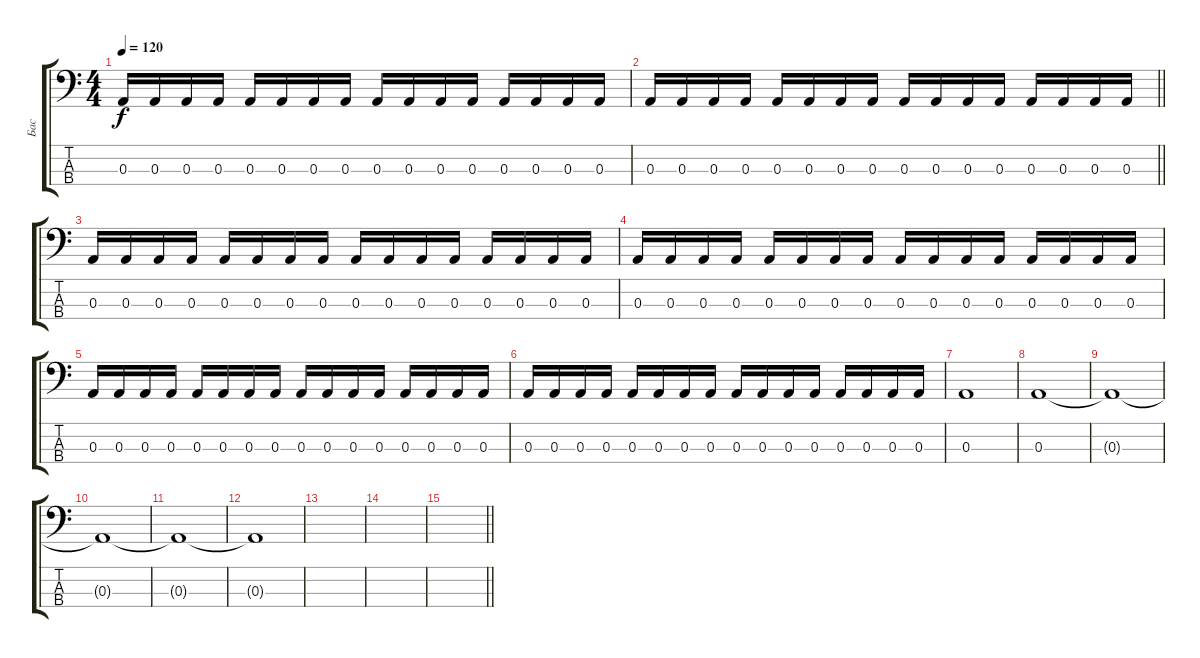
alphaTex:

\track ("Бас" "Бас") {instrument electricbassfinger}
\staff {score tabs}
\tuning (G2 D2 A1 E1) {hide}
\ts (4 4)
\tempo 120
\clef f4
\ks c
0.3.16{dy f} 0.3.16 0.3.16 0.3.16 0.3.16 0.3.16 0.3.16 0.3.16 0.3.16 0.3.16 0.3.16 0.3.16 0.3.16 0.3.16 0.3.16 0.3.16 |
\barLineRight lightlight
0.3.16 0.3.16 0.3.16 0.3.16 0.3.16 0.3.16 0.3.16 0.3.16 0.3.16 0.3.16 0.3.16 0.3.16 0.3.16 0.3.16 0.3.16 0.3.16 |
0.3.16 0.3.16 0.3.16 0.3.16 0.3.16 0.3.16 0.3.16 0.3.16 0.3.16 0.3.16 0.3.16 0.3.16 0.3.16 0.3.16 0.3.16 0.3.16 |
0.3.16 0.3.16 0.3.16 0.3.16 0.3.16 0.3.16 0.3.16 0.3.16 0.3.16 0.3.16 0.3.16 0.3.16 0.3.16 0.3.16 0.3.16 0.3.16 |
0.3.16 0.3.16 0.3.16 0.3.16 0.3.16 0.3.16 0.3.16 0.3.16 0.3.16 0.3.16 0.3.16 0.3.16 0.3.16 0.3.16 0.3.16 0.3.16 |
0.3.16 0.3.16 0.3.16 0.3.16 0.3.16 0.3.16 0.3.16 0.3.16 0.3.16 0.3.16 0.3.16 0.3.16 0.3.16 0.3.16 0.3.16 0.3.16 |
0.3.1 |
0.3.1 |
0.3{t}.1 |
0.3{t}.1 |
0.3{t}.1 |
0.3{t}.1 |
|
|
\barLineRight lightlight
